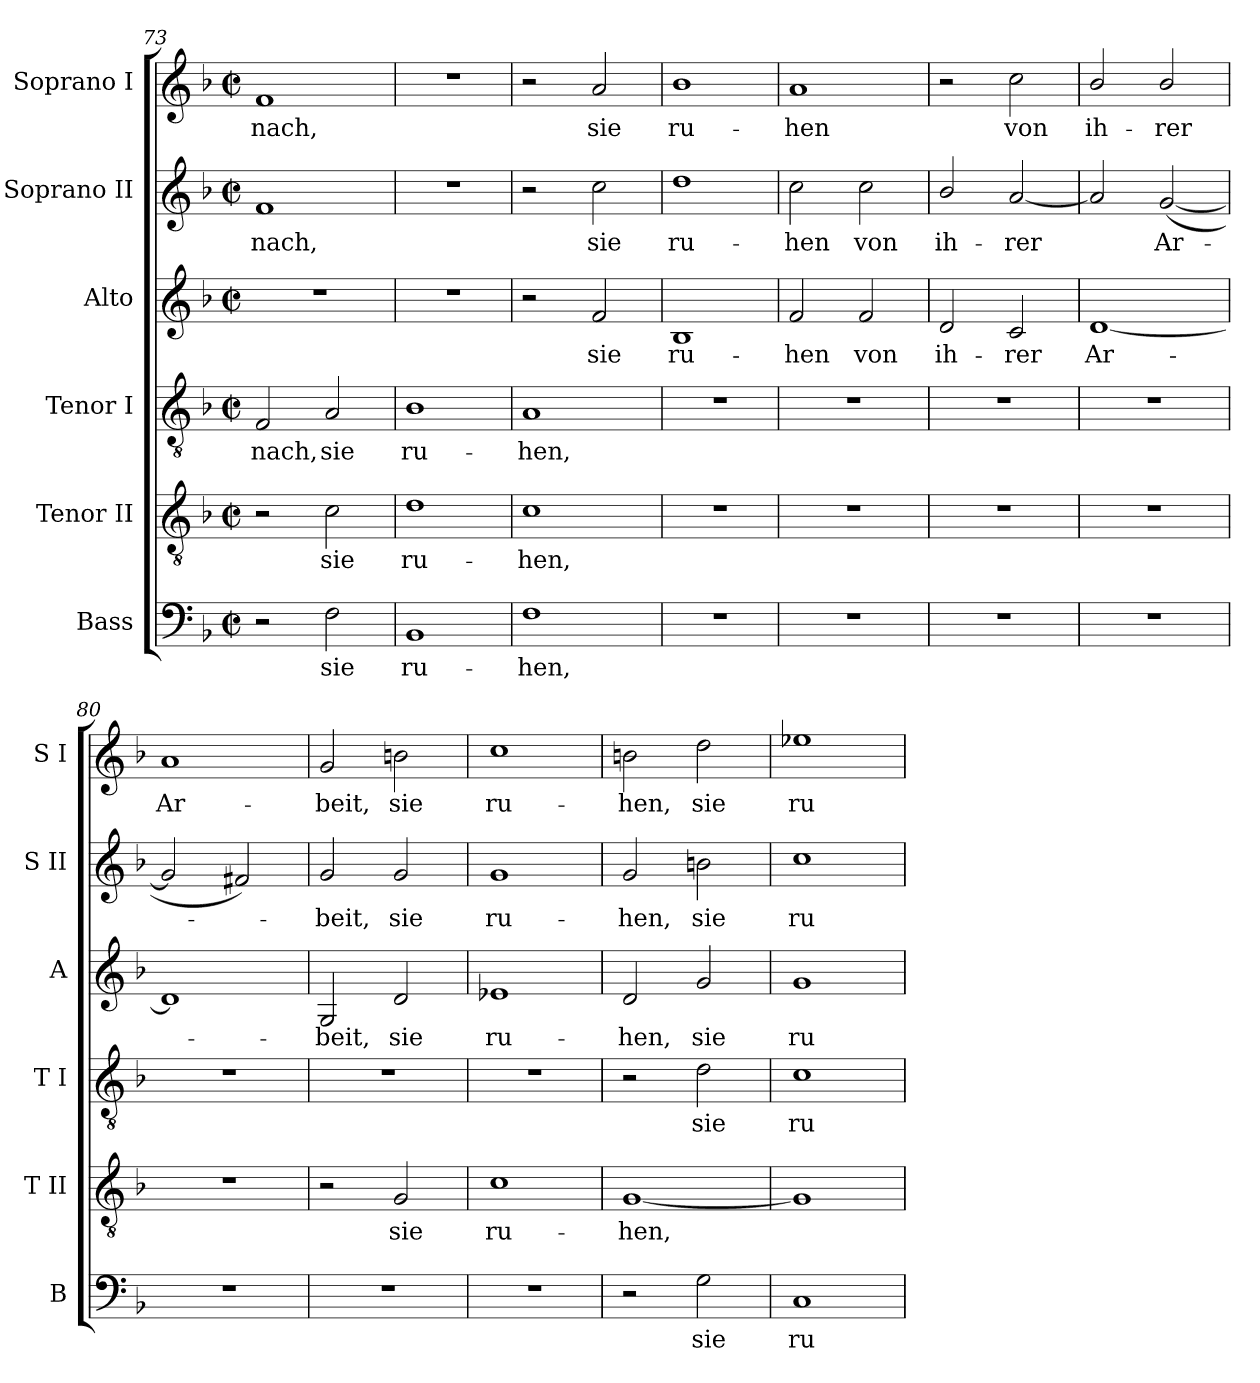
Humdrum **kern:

**kern	**text	**kern	**text	**kern	**text	**kern	**text	**kern	**text	**kern	**text
*part6	*part6	*part5	*part5	*part4	*part4	*part3	*part3	*part2	*part2	*part1	*part1
*staff6	*staff6	*staff5	*staff5	*staff4	*staff4	*staff3	*staff3	*staff2	*staff2	*staff1	*staff1
*I"Bass	*	*I"Tenor II	*	*I"Tenor I	*	*I"Alto	*	*I"Soprano II	*	*I"Soprano I	*
*I'B	*	*I'T II	*	*I'T I	*	*I'A	*	*I'S II	*	*I'S I	*
*clefF4	*	*clefGv2	*	*clefGv2	*	*clefG2	*	*clefG2	*	*clefG2	*
*k[b-]	*	*k[b-]	*	*k[b-]	*	*k[b-]	*	*k[b-]	*	*k[b-]	*
*F:	*	*F:	*	*F:	*	*F:	*	*F:	*	*F:	*
*M2/2	*	*M2/2	*	*M2/2	*	*M2/2	*	*M2/2	*	*M2/2	*
*met(c|)	*	*met(c|)	*	*met(c|)	*	*met(c|)	*	*met(c|)	*	*met(c|)	*
=73	=73	=73	=73	=73	=73	=73	=73	=73	=73	=73	=73
!	!	!	!	!	!LO:LY:b	!	!	!	!LO:LY:b	!	!LO:LY:b
2r	.	2r	.	2F/	nach,	1r	.	1f	nach,	1f	nach,
!	!LO:LY:b	!	!LO:LY:b	!	!LO:LY:b	!	!	!	!	!	!
2F\	sie	2c\	sie	2A/	sie	.	.	.	.	.	.
=74	=74	=74	=74	=74	=74	=74	=74	=74	=74	=74	=74
!	!LO:LY:b	!	!LO:LY:b	!	!LO:LY:b	!	!	!	!	!	!
1BB-	ru-	1d	ru-	1B-	ru-	1r	.	1r	.	1r	.
=75	=75	=75	=75	=75	=75	=75	=75	=75	=75	=75	=75
!	!LO:LY:b	!	!LO:LY:b	!	!LO:LY:b	!	!	!	!	!	!
1F	-hen,	1c	-hen,	1A	-hen,	2r	.	2r	.	2r	.
!	!	!	!	!	!	!	!LO:LY:b	!	!LO:LY:b	!	!LO:LY:b
.	.	.	.	.	.	2f/	sie	2cc\	sie	2a/	sie
=76	=76	=76	=76	=76	=76	=76	=76	=76	=76	=76	=76
!	!	!	!	!	!	!	!LO:LY:b	!	!LO:LY:b	!	!LO:LY:b
1r	.	1r	.	1r	.	1B-	ru-	1dd	ru-	1b-	ru-
=77	=77	=77	=77	=77	=77	=77	=77	=77	=77	=77	=77
!	!	!	!	!	!	!	!LO:LY:b	!	!LO:LY:b	!	!LO:LY:b
1r	.	1r	.	1r	.	2f/	-hen	2cc\	-hen	1a	-hen
!	!	!	!	!	!	!	!LO:LY:b	!	!LO:LY:b	!	!
.	.	.	.	.	.	2f/	von	2cc\	von	.	.
=78	=78	=78	=78	=78	=78	=78	=78	=78	=78	=78	=78
!	!	!	!	!	!	!	!LO:LY:b	!	!LO:LY:b	!	!
1r	.	1r	.	1r	.	2d/	ih-	2b-/	ih-	2r	.
!	!	!	!	!	!	!	!LO:LY:b	!	!LO:LY:b	!	!LO:LY:b
.	.	.	.	.	.	2c/	-rer	[2a/	-rer	2cc\	von
=79	=79	=79	=79	=79	=79	=79	=79	=79	=79	=79	=79
!	!	!	!	!	!	!	!LO:LY:b	!	!	!	!LO:LY:b
1r	.	1r	.	1r	.	[1d	Ar-	2a/]	.	2b-/	ih-
!	!	!	!	!	!	!	!	!	!LO:LY:b	!	!LO:LY:b
.	.	.	.	.	.	.	.	(<[2g/	Ar-	2b-/	-rer
=80	=80	=80	=80	=80	=80	=80	=80	=80	=80	=80	=80
!	!	!	!	!	!	!	!	!	!	!	!LO:LY:b
1r	.	1r	.	1r	.	1d]	.	2g/]	.	1a	Ar-
.	.	.	.	.	.	.	.	2f#X/)	.	.	.
=81	=81	=81	=81	=81	=81	=81	=81	=81	=81	=81	=81
!	!	!	!	!	!	!	!LO:LY:b	!	!LO:LY:b	!	!LO:LY:b
1r	.	2r	.	1r	.	2G/	beit,	2g/	beit,	2g/	-beit,
!	!	!	!LO:LY:b	!	!	!	!LO:LY:b	!	!LO:LY:b	!	!LO:LY:b
.	.	2G/	sie	.	.	2d/	sie	2g/	sie	2bn\	sie
=82	=82	=82	=82	=82	=82	=82	=82	=82	=82	=82	=82
!	!	!	!LO:LY:b	!	!	!	!LO:LY:b	!	!LO:LY:b	!	!LO:LY:b
1r	.	1c	ru-	1r	.	1e-X	ru-	1g	ru-	1cc	ru-
=83	=83	=83	=83	=83	=83	=83	=83	=83	=83	=83	=83
!	!	!	!LO:LY:b	!	!	!	!LO:LY:b	!	!LO:LY:b	!	!LO:LY:b
2r	.	[1G	-hen,	2r	.	2d/	-hen,	2g/	-hen,	2bn\	-hen,
!	!LO:LY:b	!	!	!	!LO:LY:b	!	!LO:LY:b	!	!LO:LY:b	!	!LO:LY:b
2G\	sie	.	.	2d\	sie	2g/	sie	2bn\	sie	2dd\	sie
=84	=84	=84	=84	=84	=84	=84	=84	=84	=84	=84	=84
!	!LO:LY:b	!	!	!	!LO:LY:b	!	!LO:LY:b	!	!LO:LY:b	!	!LO:LY:b
1C	ru-	1G]	.	1c	ru-	1g	ru-	1cc	ru-	1ee-X	ru-
=	=	=	=	=	=	=	=	=	=	=	=
*-	*-	*-	*-	*-	*-	*-	*-	*-	*-	*-	*-
